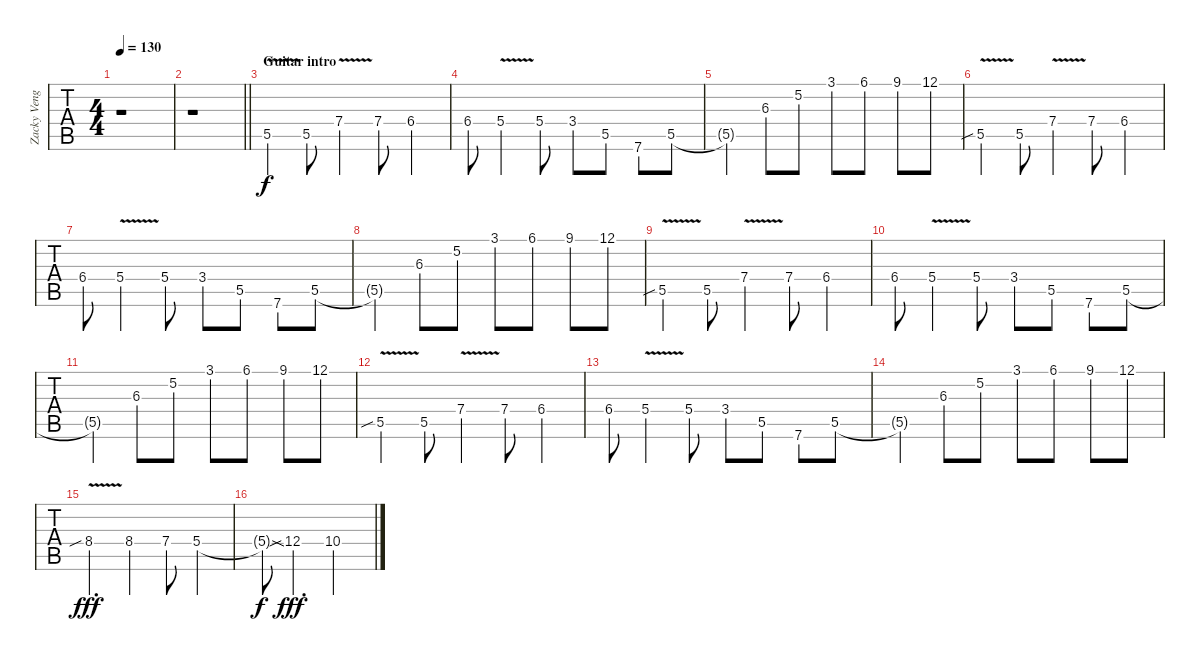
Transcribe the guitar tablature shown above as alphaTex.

\track ("Zacky Vengence" "Zacky Veng") {instrument distortionguitar}
\staff {tabs}
\tuning (E4 B3 G3 D3 A2 D2) {hide}
\ts (4 4)
\tempo 130
\clef g2
\ks c
r.1{dy f} |
\barLineRight lightlight
r.1 |
\section ("" "Guitar intro")
5.5{v}.4{volume 14} 5.5.8 7.4{v}.4 7.4.8 6.4.4 |
6.4.8 5.4{v}.4 5.4.8 3.4.8 5.5.8 7.6.8 5.5.8 |
5.5{t}.4 6.3.8 5.2.8 3.1.8 6.1.8 9.1.8 12.1.8 |
5.5{v sib}.4 5.5.8 7.4{v}.4 7.4.8 6.4.4 |
6.4.8 5.4{v}.4 5.4.8 3.4.8 5.5.8 7.6.8 5.5.8 |
5.5{t}.4 6.3.8 5.2.8 3.1.8 6.1.8 9.1.8 12.1.8 |
5.5{v sib}.4 5.5.8 7.4{v}.4 7.4.8 6.4.4 |
6.4.8 5.4{v}.4 5.4.8 3.4.8 5.5.8 7.6.8 5.5.8 |
5.5{t}.4 6.3.8 5.2.8 3.1.8 6.1.8 9.1.8 12.1.8 |
5.5{v sib}.4 5.5.8 7.4{v}.4 7.4.8 6.4.4 |
6.4.8 5.4{v}.4 5.4.8 3.4.8 5.5.8 7.6.8 5.5.8 |
5.5{t}.4 6.3.8 5.2.8 3.1.8 6.1.8 9.1.8 12.1.8 |
8.4{v sib}.4{d dy fff} 8.4.4 7.4.8 5.4.4 |
5.4{sod t}.8{dy f} 12.4{sib}.4{d dy fff} 10.4.2
